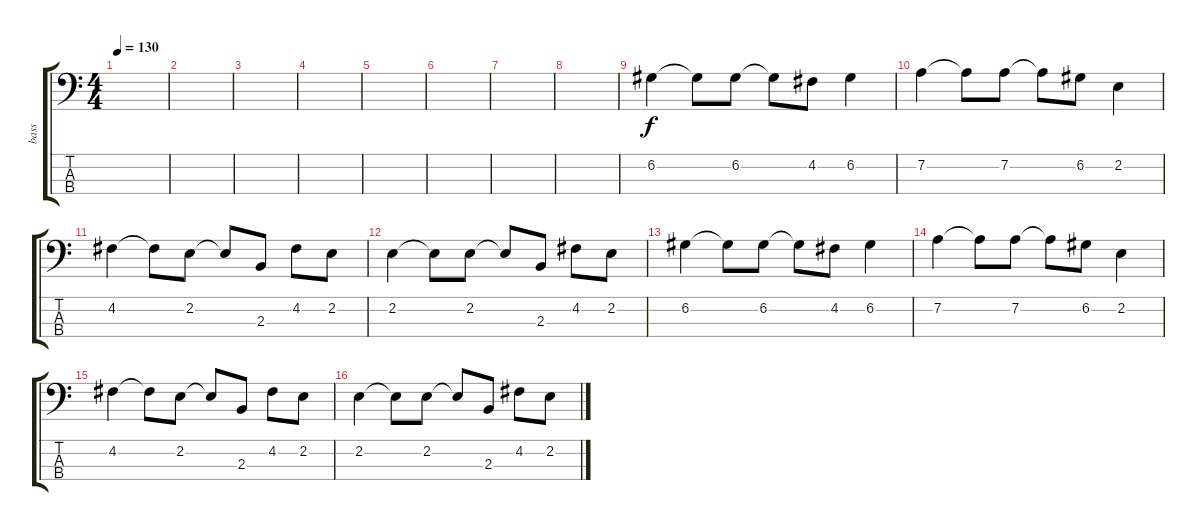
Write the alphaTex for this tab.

\track ("bass" "bass") {instrument acousticguitarnylon}
\staff {score tabs}
\tuning (G2 D2 A1 E1) {hide}
\ts (4 4)
\tempo 130
\clef f4
\ks c
|
|
|
|
|
|
|
|
6.2.4 6.2{t}.8 6.2.8 6.2{t}.8 4.2.8 6.2.4 |
7.2.4 7.2{t}.8 7.2.8 7.2{t}.8 6.2.8 2.2.4 |
4.2.4 4.2{t}.8 2.2.8 2.2{t}.8 2.3.8 4.2.8 2.2.8 |
2.2.4 2.2{t}.8 2.2.8 2.2{t}.8 2.3.8 4.2.8 2.2.8 |
6.2.4 6.2{t}.8 6.2.8 6.2{t}.8 4.2.8 6.2.4 |
7.2.4 7.2{t}.8 7.2.8 7.2{t}.8 6.2.8 2.2.4 |
4.2.4 4.2{t}.8 2.2.8 2.2{t}.8 2.3.8 4.2.8 2.2.8 |
2.2.4 2.2{t}.8 2.2.8 2.2{t}.8 2.3.8 4.2.8 2.2.8
